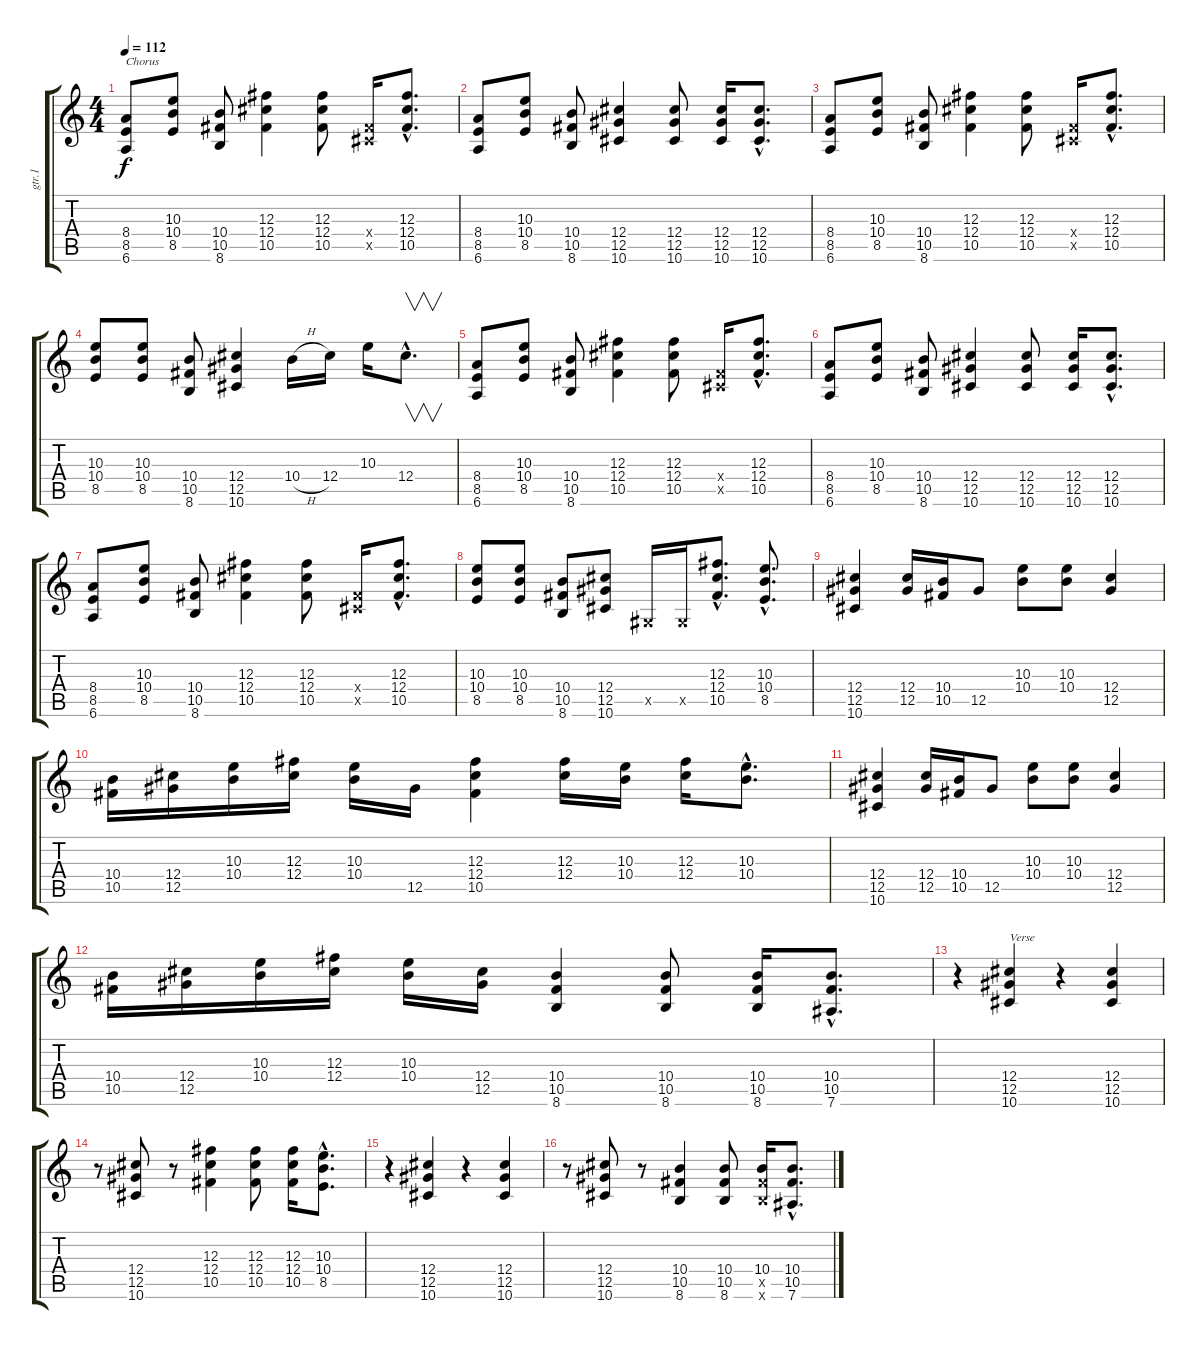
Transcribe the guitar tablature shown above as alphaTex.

\track ("gtr.1" "gtr.1") {instrument distortionguitar}
\staff {score tabs}
\tuning (Eb4 Bb3 Gb3 Db3 Ab2 Eb2) {hide}
\ts (4 4)
\tempo 112
\clef g2
\ks c
(8.4 8.5 6.6).8{txt "Chorus" dy f} (10.3 10.4 8.5).8 (10.4 10.5 8.6).8 (12.3 12.4 10.5).4 (12.3 12.4 10.5).8 (5.4{x} 5.5{x}).16 (12.3{hac} 12.4{hac} 10.5{hac}).8{d} |
(8.4 8.5 6.6).8 (10.3 10.4 8.5).8 (10.4 10.5 8.6).8 (12.4 12.5 10.6).4 (12.4 12.5 10.6).8 (12.4 12.5 10.6).16 (12.4{hac} 12.5{hac} 10.6{hac}).8{d} |
(8.4 8.5 6.6).8 (10.3 10.4 8.5).8 (10.4 10.5 8.6).8 (12.3 12.4 10.5).4 (12.3 12.4 10.5).8 (5.4{x} 5.5{x}).16 (12.3{hac} 12.4{hac} 10.5{hac}).8{d} |
(10.3 10.4 8.5).8 (10.3 10.4 8.5).8 (10.4 10.5 8.6).8 (12.4 12.5 10.6).4 10.4{h}.16 12.4.16 10.3.16 12.4{hac}.8{v d} |
(8.4 8.5 6.6).8 (10.3 10.4 8.5).8 (10.4 10.5 8.6).8 (12.3 12.4 10.5).4 (12.3 12.4 10.5).8 (5.4{x} 5.5{x}).16 (12.3{hac} 12.4{hac} 10.5{hac}).8{d} |
(8.4 8.5 6.6).8 (10.3 10.4 8.5).8 (10.4 10.5 8.6).8 (12.4 12.5 10.6).4 (12.4 12.5 10.6).8 (12.4 12.5 10.6).16 (12.4{hac} 12.5{hac} 10.6{hac}).8{d} |
(8.4 8.5 6.6).8 (10.3 10.4 8.5).8 (10.4 10.5 8.6).8 (12.3 12.4 10.5).4 (12.3 12.4 10.5).8 (5.4{x} 5.5{x}).16 (12.3{hac} 12.4{hac} 10.5{hac}).8{d} |
(10.3 10.4 8.5).8 (10.3 10.4 8.5).8 (10.4 10.5 8.6).8 (12.4 12.5 10.6).8 0.5{x}.16 0.5{x}.16 (12.3{hac} 12.4{hac} 10.5{hac}).8{d} (10.3{hac} 10.4{hac} 8.5{hac}).8{d} |
(12.4 12.5 10.6).4 (12.4 12.5).16 (10.4 10.5).16 12.5.8 (10.3 10.4).8 (10.3 10.4).8 (12.4 12.5).4 |
(10.4 10.5).16 (12.4 12.5).16 (10.3 10.4).16 (12.3 12.4).16 (10.3 10.4).16 12.5.16 (12.3 12.4 10.5).4 (12.3 12.4).16 (10.3 10.4).16 (12.3 12.4).16 (10.3{hac} 10.4{hac}).8{d} |
(12.4 12.5 10.6).4 (12.4 12.5).16 (10.4 10.5).16 12.5.8 (10.3 10.4).8 (10.3 10.4).8 (12.4 12.5).4 |
(10.4 10.5).16 (12.4 12.5).16 (10.3 10.4).16 (12.3 12.4).16 (10.3 10.4).16 (12.4 12.5).16 (10.4 10.5 8.6).4 (10.4 10.5 8.6).8 (10.4 10.5 8.6).16 (10.4{hac} 10.5{hac} 7.6{hac}).8{d} |
r.4 (12.4 12.5 10.6).4{txt "Verse"} r.4 (12.4 12.5 10.6).4 |
r.8 (12.4 12.5 10.6).8 r.8 (12.3 12.4 10.5).4 (12.3 12.4 10.5).8 (12.3 12.4 10.5).16 (10.3{hac} 10.4{hac} 8.5{hac}).8{d} |
r.4 (12.4 12.5 10.6).4 r.4 (12.4 12.5 10.6).4 |
r.8 (12.4 12.5 10.6).8 r.8 (10.4 10.5 8.6).4 (10.4 10.5 8.6).8 (10.4 10.5{x} 8.6{x}).16 (10.4{hac} 10.5{hac} 7.6{hac}).8{d}
